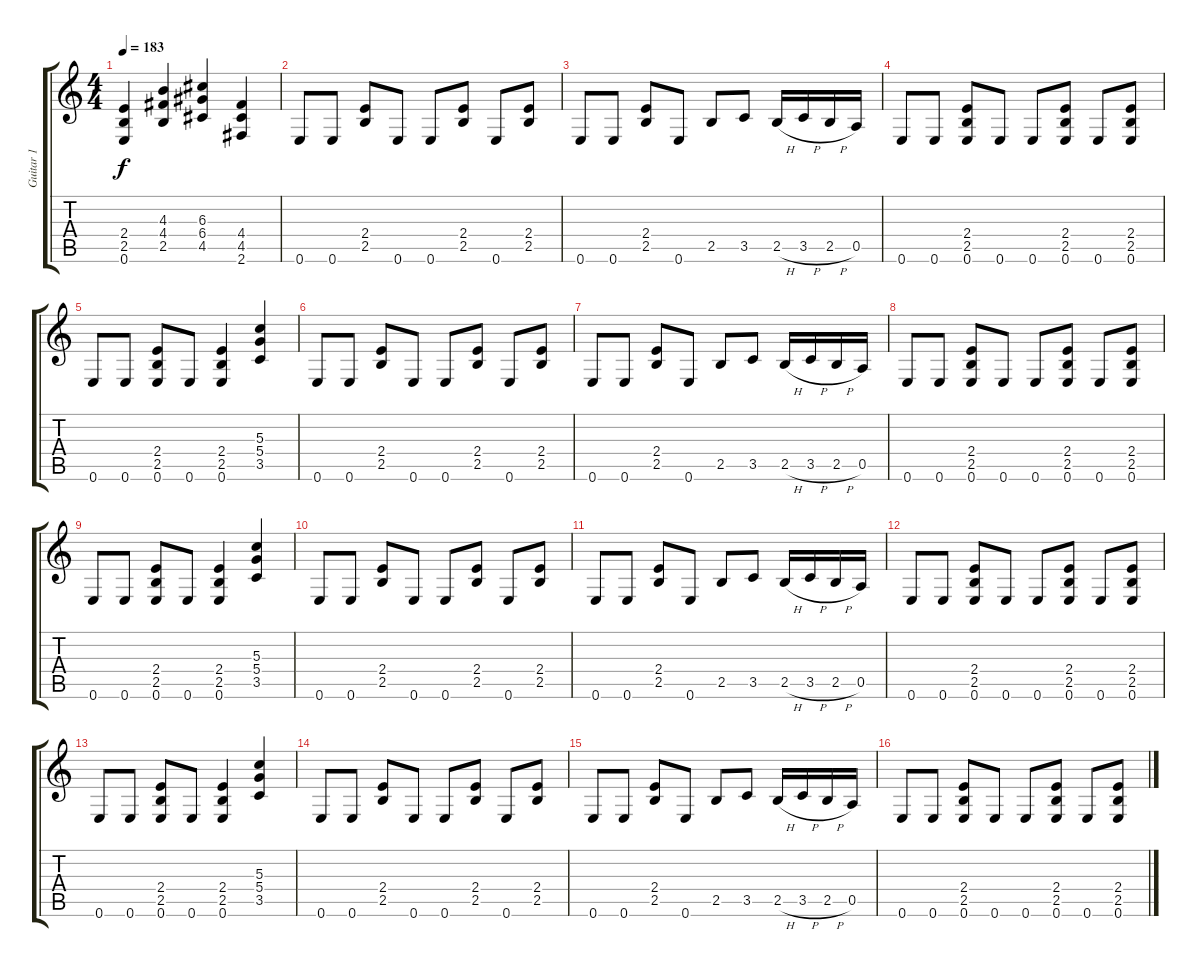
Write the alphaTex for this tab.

\track ("Guitar 1" "Guitar 1") {instrument distortionguitar}
\staff {score tabs}
\tuning (E4 B3 G3 D3 A2 E2) {hide}
\ts (4 4)
\tempo 183
\clef g2
\ks c
(2.4{t} 2.5{t} 0.6{t}).4{dy f} (4.3 4.4 2.5).4 (6.3 6.4 4.5).4 (4.4 4.5 2.6).4 |
0.6.8 0.6.8 (2.4 2.5).8 0.6.8 0.6.8 (2.4 2.5).8 0.6.8 (2.4 2.5).8 |
0.6.8 0.6.8 (2.4 2.5).8 0.6.8 2.5.8 3.5.8 2.5{h}.16 3.5{h}.16 2.5{h}.16 0.5.16 |
0.6.8 0.6.8 (2.4 2.5 0.6).8 0.6.8 0.6.8 (2.4 2.5 0.6).8 0.6.8 (2.4 2.5 0.6).8 |
0.6.8 0.6.8 (2.4 2.5 0.6).8 0.6.8 (2.4 2.5 0.6).4 (5.3 5.4 3.5).4 |
0.6.8 0.6.8 (2.4 2.5).8 0.6.8 0.6.8 (2.4 2.5).8 0.6.8 (2.4 2.5).8 |
0.6.8 0.6.8 (2.4 2.5).8 0.6.8 2.5.8 3.5.8 2.5{h}.16 3.5{h}.16 2.5{h}.16 0.5.16 |
0.6.8 0.6.8 (2.4 2.5 0.6).8 0.6.8 0.6.8 (2.4 2.5 0.6).8 0.6.8 (2.4 2.5 0.6).8 |
0.6.8 0.6.8 (2.4 2.5 0.6).8 0.6.8 (2.4 2.5 0.6).4 (5.3 5.4 3.5).4 |
0.6.8 0.6.8 (2.4 2.5).8 0.6.8 0.6.8 (2.4 2.5).8 0.6.8 (2.4 2.5).8 |
0.6.8 0.6.8 (2.4 2.5).8 0.6.8 2.5.8 3.5.8 2.5{h}.16 3.5{h}.16 2.5{h}.16 0.5.16 |
0.6.8 0.6.8 (2.4 2.5 0.6).8 0.6.8 0.6.8 (2.4 2.5 0.6).8 0.6.8 (2.4 2.5 0.6).8 |
0.6.8 0.6.8 (2.4 2.5 0.6).8 0.6.8 (2.4 2.5 0.6).4 (5.3 5.4 3.5).4 |
0.6.8 0.6.8 (2.4 2.5).8 0.6.8 0.6.8 (2.4 2.5).8 0.6.8 (2.4 2.5).8 |
0.6.8 0.6.8 (2.4 2.5).8 0.6.8 2.5.8 3.5.8 2.5{h}.16 3.5{h}.16 2.5{h}.16 0.5.16 |
0.6.8 0.6.8 (2.4 2.5 0.6).8 0.6.8 0.6.8 (2.4 2.5 0.6).8 0.6.8 (2.4 2.5 0.6).8
